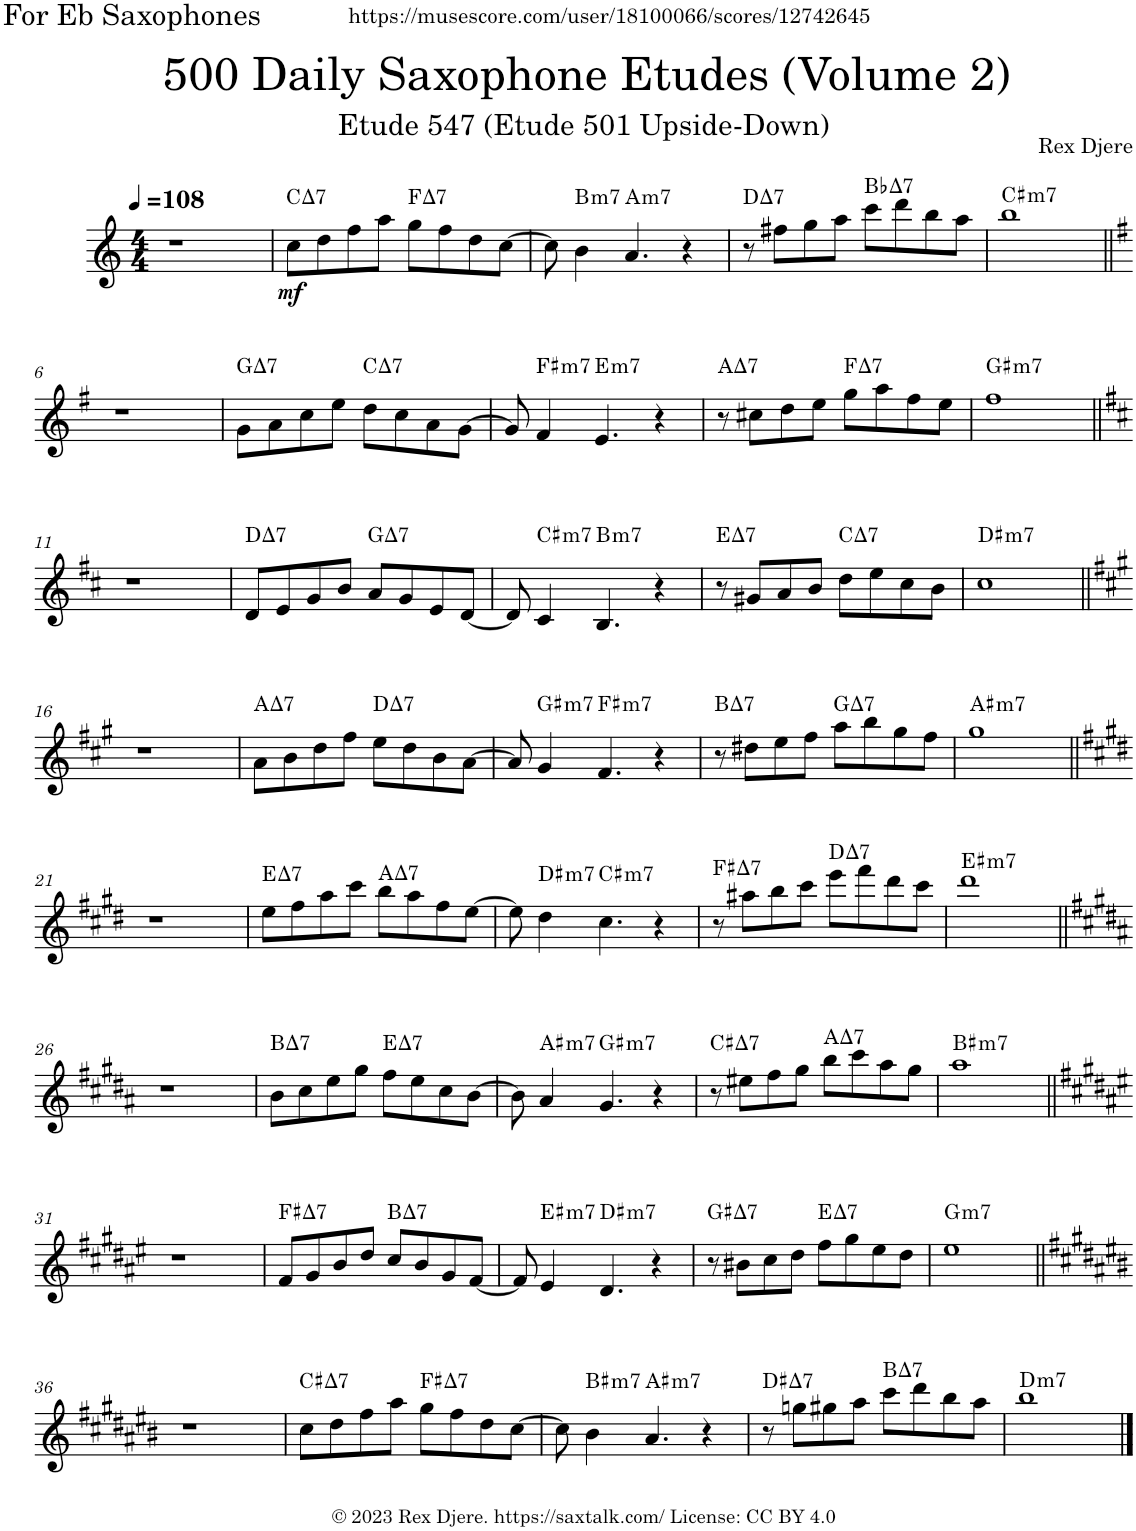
**kern	**dynam	**harte
*part1	*part1	*part1
*staff1	*staff1	*
*I"Alto Saxophone	*	*
*I'A. Sax.	*	*
*clefG2	*	*
*Trd5c9	*	*
*k[]	*	*
*M4/4	*	*
*MM108	*	*
=1	=1	=1
1r	.	.
=2	=2	=2
!	!LO:DY:b	!LO:H:kt=7
8cc\L	mf	C:maj7
8dd\	.	.
8ff\	.	.
8aa\J	.	.
!	!	!LO:H:kt=7
8gg\L	.	F:maj7
8ff\	.	.
8dd\	.	.
[8cc\J	.	.
=3	=3	=3
8cc\]	.	.
!	!	!LO:H:kt=m7
4b\	.	B:min7
!	!	!LO:H:kt=m7
4.a/	.	A:min7
4r	.	.
=4	=4	=4
!	!	!LO:H:kt=7
8r	.	D:maj7
8ff#X\L	.	.
8gg\	.	.
8aa\J	.	.
!	!	!LO:H:kt=7
8ccc\L	.	Bb:maj7
8ddd\	.	.
8bb\	.	.
8aa\J	.	.
=5	=5	=5
!	!	!LO:H:kt=m7
1bb	.	C#:min7
!!LO:LB:g=z
=6||	=6||	=6||
*k[f#]	*	*
1r	.	.
=7	=7	=7
!	!	!LO:H:kt=7
8g\L	.	G:maj7
8a\	.	.
8cc\	.	.
8ee\J	.	.
!	!	!LO:H:kt=7
8dd\L	.	C:maj7
8cc\	.	.
8a\	.	.
[8g\J	.	.
=8	=8	=8
8g/]	.	.
!	!	!LO:H:kt=m7
4f#/	.	F#:min7
!	!	!LO:H:kt=m7
4.e/	.	E:min7
4r	.	.
=9	=9	=9
!	!	!LO:H:kt=7
8r	.	A:maj7
8cc#X\L	.	.
8dd\	.	.
8ee\J	.	.
!	!	!LO:H:kt=7
8gg\L	.	F:maj7
8aa\	.	.
8ff#\	.	.
8ee\J	.	.
=10	=10	=10
!	!	!LO:H:kt=m7
1ff#	.	G#:min7
!!LO:LB:g=z
=11||	=11||	=11||
*k[f#c#]	*	*
1r	.	.
=12	=12	=12
!	!	!LO:H:kt=7
8d/L	.	D:maj7
8e/	.	.
8g/	.	.
8b/J	.	.
!	!	!LO:H:kt=7
8a/L	.	G:maj7
8g/	.	.
8e/	.	.
[8d/J	.	.
=13	=13	=13
8d/]	.	.
!	!	!LO:H:kt=m7
4c#/	.	C#:min7
!	!	!LO:H:kt=m7
4.B/	.	B:min7
4r	.	.
=14	=14	=14
!	!	!LO:H:kt=7
8r	.	E:maj7
8g#X/L	.	.
8a/	.	.
8b/J	.	.
!	!	!LO:H:kt=7
8dd\L	.	C:maj7
8ee\	.	.
8cc#\	.	.
8b\J	.	.
=15	=15	=15
!	!	!LO:H:kt=m7
1cc#	.	D#:min7
!!LO:LB:g=z
=16||	=16||	=16||
*k[f#c#g#]	*	*
1r	.	.
=17	=17	=17
!	!	!LO:H:kt=7
8a\L	.	A:maj7
8b\	.	.
8dd\	.	.
8ff#\J	.	.
!	!	!LO:H:kt=7
8ee\L	.	D:maj7
8dd\	.	.
8b\	.	.
[8a\J	.	.
=18	=18	=18
8a/]	.	.
!	!	!LO:H:kt=m7
4g#/	.	G#:min7
!	!	!LO:H:kt=m7
4.f#/	.	F#:min7
4r	.	.
=19	=19	=19
!	!	!LO:H:kt=7
8r	.	B:maj7
8dd#X\L	.	.
8ee\	.	.
8ff#\J	.	.
!	!	!LO:H:kt=7
8aa\L	.	G:maj7
8bb\	.	.
8gg#\	.	.
8ff#\J	.	.
=20	=20	=20
!	!	!LO:H:kt=m7
1gg#	.	A#:min7
!!LO:LB:g=z
=21||	=21||	=21||
*k[f#c#g#d#]	*	*
1r	.	.
=22	=22	=22
!	!	!LO:H:kt=7
8ee\L	.	E:maj7
8ff#\	.	.
8aa\	.	.
8ccc#\J	.	.
!	!	!LO:H:kt=7
8bb\L	.	A:maj7
8aa\	.	.
8ff#\	.	.
[8ee\J	.	.
=23	=23	=23
8ee\]	.	.
!	!	!LO:H:kt=m7
4dd#\	.	D#:min7
!	!	!LO:H:kt=m7
4.cc#\	.	C#:min7
4r	.	.
=24	=24	=24
!	!	!LO:H:kt=7
8r	.	F#:maj7
8aa#X\L	.	.
8bb\	.	.
8ccc#\J	.	.
!	!	!LO:H:kt=7
8eee\L	.	D:maj7
8fff#\	.	.
8ddd#\	.	.
8ccc#\J	.	.
=25	=25	=25
!	!	!LO:H:kt=m7
1ddd#	.	E#:min7
!!LO:LB:g=z
=26||	=26||	=26||
*k[f#c#g#d#a#]	*	*
1r	.	.
=27	=27	=27
!	!	!LO:H:kt=7
8b\L	.	B:maj7
8cc#\	.	.
8ee\	.	.
8gg#\J	.	.
!	!	!LO:H:kt=7
8ff#\L	.	E:maj7
8ee\	.	.
8cc#\	.	.
[8b\J	.	.
=28	=28	=28
8b\]	.	.
!	!	!LO:H:kt=m7
4a#/	.	A#:min7
!	!	!LO:H:kt=m7
4.g#/	.	G#:min7
4r	.	.
=29	=29	=29
!	!	!LO:H:kt=7
8r	.	C#:maj7
8ee#X\L	.	.
8ff#\	.	.
8gg#\J	.	.
!	!	!LO:H:kt=7
8bb\L	.	A:maj7
8ccc#\	.	.
8aa#\	.	.
8gg#\J	.	.
=30	=30	=30
!	!	!LO:H:kt=m7
1aa#	.	B#:min7
!!LO:LB:g=z
=31||	=31||	=31||
*k[f#c#g#d#a#e#]	*	*
1r	.	.
=32	=32	=32
!	!	!LO:H:kt=7
8f#/L	.	F#:maj7
8g#/	.	.
8b/	.	.
8dd#/J	.	.
!	!	!LO:H:kt=7
8cc#/L	.	B:maj7
8b/	.	.
8g#/	.	.
[8f#/J	.	.
=33	=33	=33
8f#/]	.	.
!	!	!LO:H:kt=m7
4e#/	.	E#:min7
!	!	!LO:H:kt=m7
4.d#/	.	D#:min7
4r	.	.
=34	=34	=34
!	!	!LO:H:kt=7
8r	.	G#:maj7
8b#X\L	.	.
8cc#\	.	.
8dd#\J	.	.
!	!	!LO:H:kt=7
8ff#\L	.	E:maj7
8gg#\	.	.
8ee#\	.	.
8dd#\J	.	.
=35	=35	=35
!	!	!LO:H:kt=m7
1ee#	.	G:min7
!!LO:LB:g=z
=36||	=36||	=36||
*k[f#c#g#d#a#e#b#]	*	*
1r	.	.
=37	=37	=37
!	!	!LO:H:kt=7
8cc#\L	.	C#:maj7
8dd#\	.	.
8ff#\	.	.
8aa#\J	.	.
!	!	!LO:H:kt=7
8gg#\L	.	F#:maj7
8ff#\	.	.
8dd#\	.	.
[8cc#\J	.	.
=38	=38	=38
8cc#\]	.	.
!	!	!LO:H:kt=m7
4b#\	.	B#:min7
!	!	!LO:H:kt=m7
4.a#/	.	A#:min7
4r	.	.
=39	=39	=39
!	!	!LO:H:kt=7
8r	.	D#:maj7
8ggn\L	.	.
8gg#X\	.	.
8aa#\J	.	.
!	!	!LO:H:kt=7
8ccc#\L	.	B:maj7
8ddd#\	.	.
8bb#\	.	.
8aa#\J	.	.
=40	=40	=40
!	!	!LO:H:kt=m7
1bb#	.	D:min7
==	==	==
*-	*-	*-
